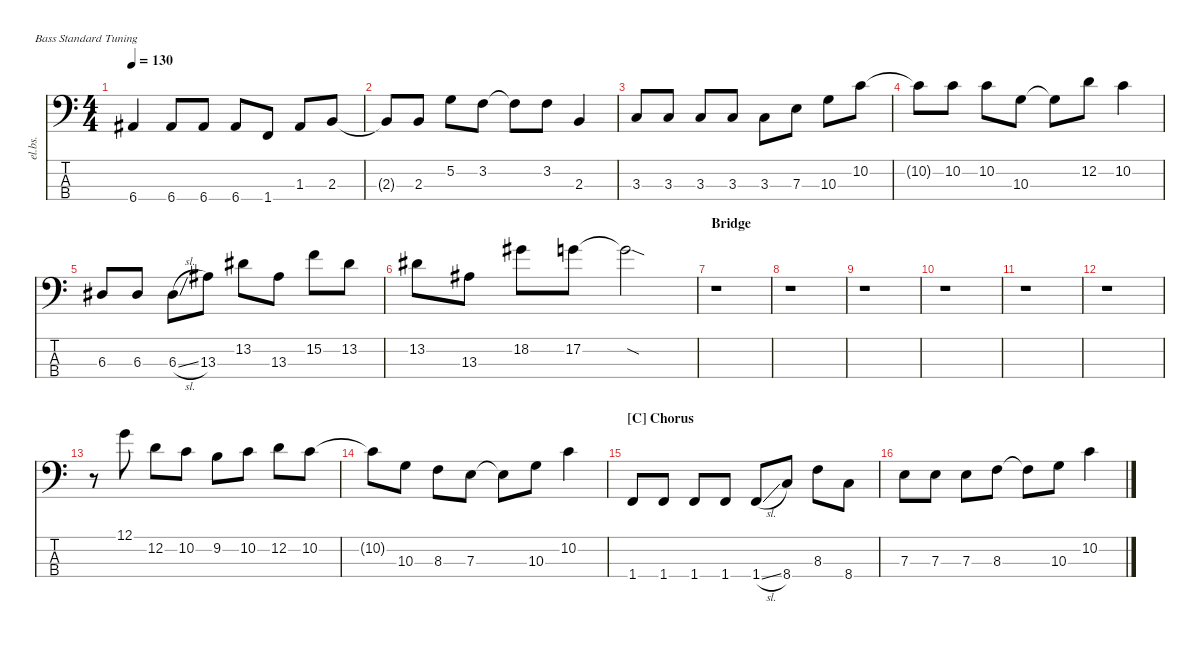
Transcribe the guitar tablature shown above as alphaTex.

\defaultSystemsLayout 4
\hideDynamics
\bracketExtendMode nobrackets
\track ("Electric Bass" "el.bs.") {solo instrument electricbassfinger}
\staff {score tabs}
\tuning (G2 D2 A1 E1)
\ts (4 4)
\tempo 130
\clef f4
\ks c
6.4{acc #}.4{dy mf beam Up} 6.4{acc #}.8{beam Up} 6.4{acc #}.8{beam Up} 6.4{acc #}.8{beam Up} 1.4.8{beam Up} 1.3{acc #}.8{beam Up} 2.3.8{beam Up} |
2.3{t}.8{beam Up} 2.3.8{beam Up} 5.2.8{beam Down} 3.2.8{beam Down} 3.2{t}.8{beam Down} 3.2.8{beam Down} 2.3.4{beam Up} |
3.3.8{beam Up} 3.3.8{beam Up} 3.3.8{beam Up} 3.3.8{beam Up} 3.3.8{beam Down} 7.3.8{beam Down} 10.3.8{beam Down} 10.2.8{beam Down} |
10.2{t}.8{beam Down} 10.2.8{beam Down} 10.2.8{beam Down} 10.3.8{beam Down} 10.3{t}.8{beam Down} 12.2.8{beam Down} 10.2.4{beam Down} |
6.3{acc #}.8{beam Up} 6.3{acc #}.8{beam Up} 6.3{sl acc #}.8{beam Down} 13.3{acc #}.8{beam Down} 13.2{acc #}.8{beam Down} 13.3{acc #}.8{beam Down} 15.2.8{beam Down} 13.2{acc #}.8{beam Down} |
13.2{acc #}.8{beam Down} 13.3{acc #}.8{beam Down} 18.2{acc #}.8{beam Down} 17.2.8{beam Down} 17.2{sod t}.2{beam Down} |
\section ("" "Bridge")
r.1{beam Down} |
r.1{beam Down} |
r.1{beam Down} |
r.1{beam Down} |
r.1{beam Down} |
r.1{beam Down} |
r.8{beam Down} 12.1.8{beam Down} 12.2.8{beam Down} 10.2.8{beam Down} 9.2.8{beam Down} 10.2.8{beam Down} 12.2.8{beam Down} 10.2.8{beam Down} |
10.2{t}.8{beam Down} 10.3.8{beam Down} 8.3.8{beam Down} 7.3.8{beam Down} 7.3{t}.8{beam Down} 10.3.8{beam Down} 10.2.4{beam Down} |
\section ("C" "Chorus")
1.4.8{beam Up} 1.4.8{beam Up} 1.4.8{beam Up} 1.4.8{beam Up} 1.4{sl}.8{beam Up} 8.4.8{beam Up} 8.3.8{beam Down} 8.4.8{beam Down} |
7.3.8{beam Down} 7.3.8{beam Down} 7.3.8{beam Down} 8.3.8{beam Down} 8.3{t}.8{beam Down} 10.3.8{beam Down} 10.2.4{beam Down}
